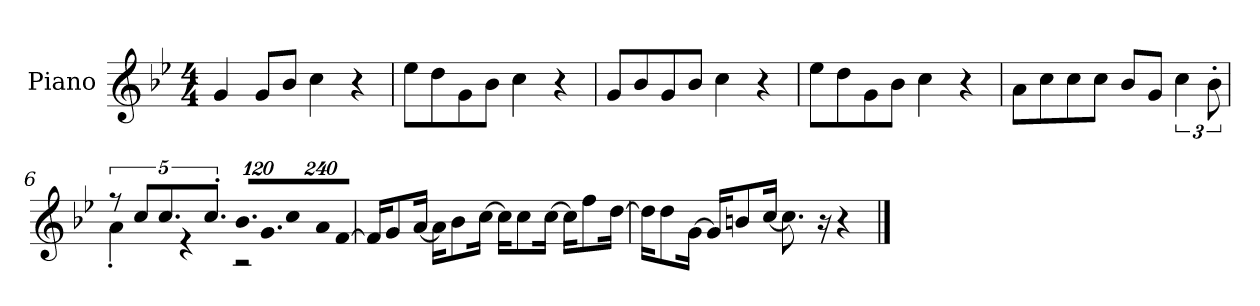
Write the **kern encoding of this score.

**kern
*part1
*staff1
*I"Piano
*I'P-no
*clefG2
*k[b-e-]
*M4/4
*MM90
=1
4g/
8g/L
8b-/J
4cc\
4r
=2
8ee-\L
8dd\
8g\
8b-\J
4cc\
4r
=3
8g/L
8b-/
8g/
8b-/J
4cc\
4r
=4
8ee-\L
8dd\
8g\
8b-\J
4cc\
4r
=5
8a\L
8cc\
8cc\
8cc\J
8b-/L
8g/J
6cc\
12b-'\
!!LO:LB:g=z
=6
*^
10r	4a'\
10cc/L	.
10.cc/	.
.	4r
10.cc'/J	.
*Xbrackettup	*
!LO:N:vis=16.	!
960%103b-/LL	2r
!LO:N:vis=16.	!
960%103g/J	.
!LO:N:vis=8	!
960%137cc/	.
!LO:N:vis=16	!
1920%137a/L	.
!LO:N:vis=16	!
[1920%137f/JJ	.
*v	*v
=7
16f/KL]
8g/
[16a/Jk
16a\KL]
8b-\
[16cc\Jk
16cc\KL]
8cc\
[16cc\Jk
16cc\KL]
8ff\
[16dd\Jk
=8
16dd\KL]
8dd\
[16g\Jk
16g/KL]
8bn/
[16cc/Jk
8.cc\]
16r
4r
==
*-
